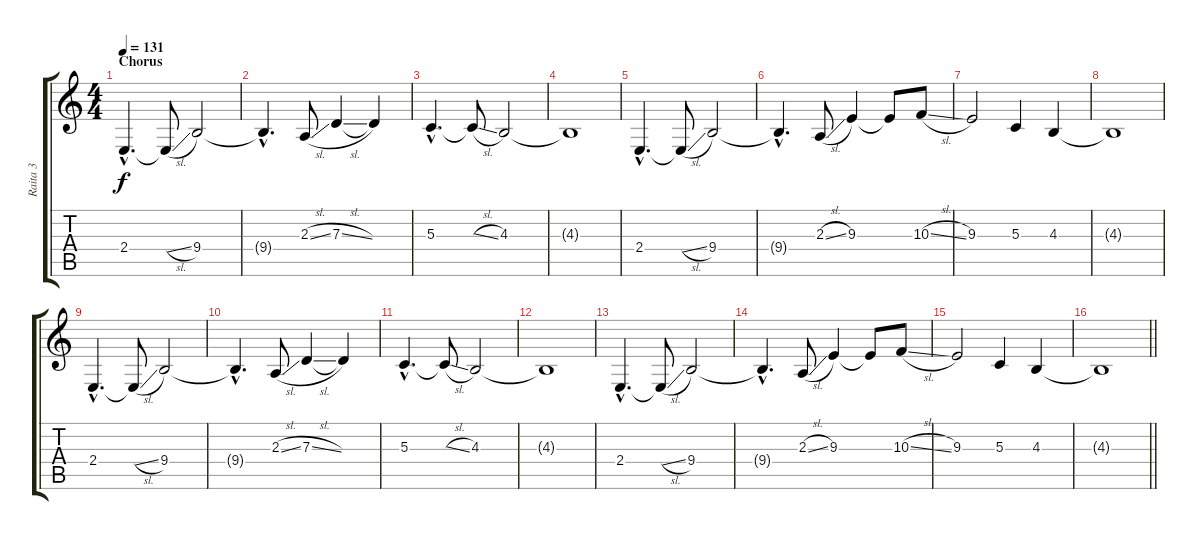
\track ("Raita 3" "Raita 3") {instrument choiraahs}
\staff {score tabs}
\tuning (E4 B3 G3 D3 A2 E2) {hide}
\ts (4 4)
\section ("" "Chorus")
\tempo 131
\clef g2
\ks c
2.4{hac}.4{d dy f volume 15} 2.4{sl t}.8 9.4.2 |
9.4{hac t}.4{d} 2.3{sl}.8 7.3{sl}.4 7.3{t}.4 |
5.3{hac}.4{d} 5.3{sl t}.8 4.3.2 |
4.3{t}.1 |
2.4{hac}.4{d} 2.4{sl t}.8 9.4.2 |
9.4{hac t}.4{d} 2.3{sl}.8 9.3.4 9.3{t}.8 10.3{sl}.8 |
9.3.2 5.3.4 4.3.4 |
4.3{t}.1 |
2.4{hac}.4{d volume 15} 2.4{sl t}.8 9.4.2 |
9.4{hac t}.4{d} 2.3{sl}.8 7.3{sl}.4 7.3{t}.4 |
5.3{hac}.4{d} 5.3{sl t}.8 4.3.2 |
4.3{t}.1 |
2.4{hac}.4{d} 2.4{sl t}.8 9.4.2 |
9.4{hac t}.4{d} 2.3{sl}.8 9.3.4 9.3{t}.8 10.3{sl}.8 |
9.3.2 5.3.4 4.3.4 |
\barLineRight lightlight
4.3{t}.1{volume 2}
